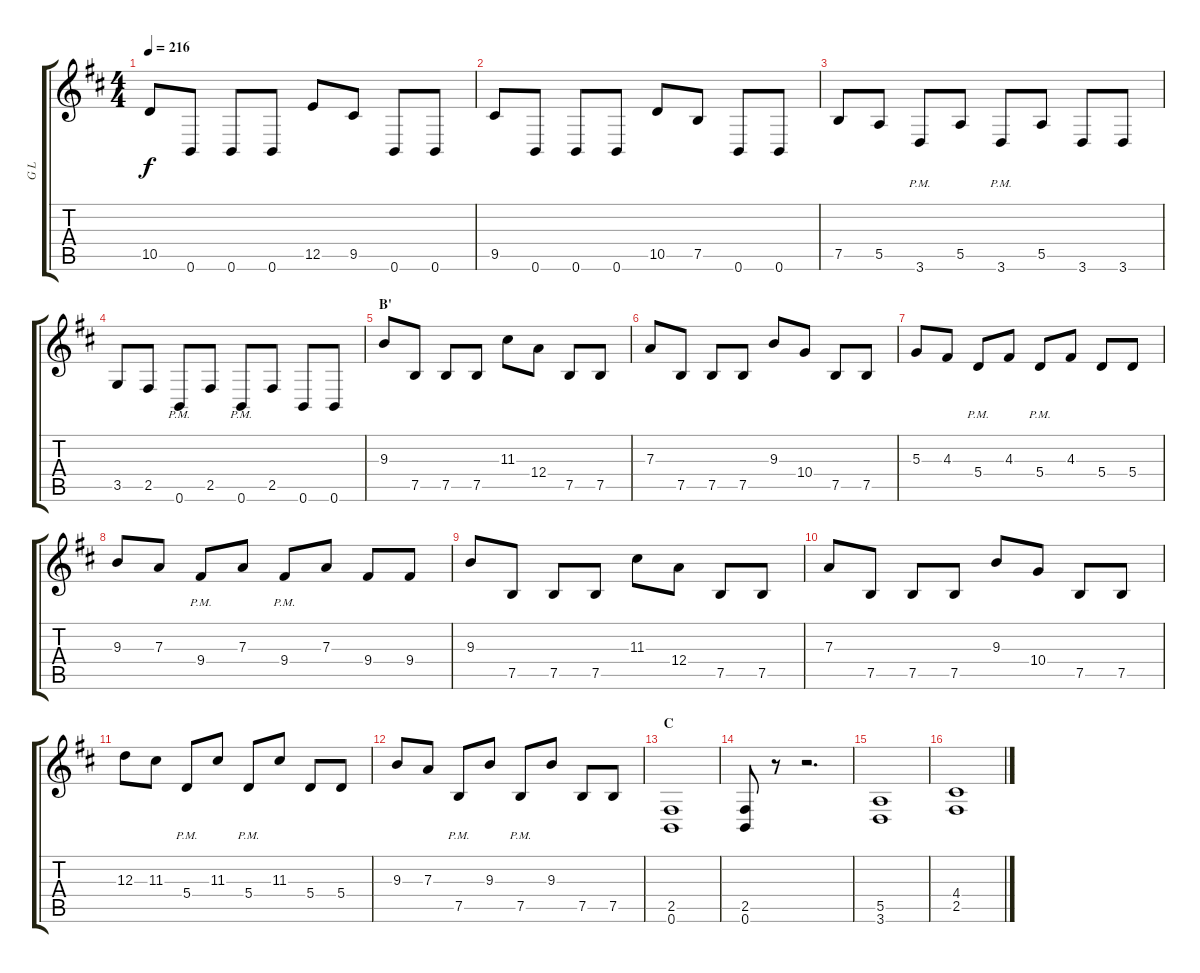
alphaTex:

\track ("G L" "G L") {instrument distortionguitar}
\staff {score tabs}
\tuning (B3 Gb3 D3 A2 E2 B1) {hide}
\ts (4 4)
\tempo 216
\clef g2
\ks d
10.5.8{dy f} 0.6.8 0.6.8 0.6.8 12.5.8 9.5.8 0.6.8 0.6.8 |
9.5.8 0.6.8 0.6.8 0.6.8 10.5.8 7.5.8 0.6.8 0.6.8 |
7.5.8 5.5.8 3.6{pm}.8 5.5.8 3.6{pm}.8 5.5.8 3.6.8 3.6.8 |
3.5.8 2.5.8 0.6{pm}.8 2.5.8 0.6{pm}.8 2.5.8 0.6.8 0.6.8 |
\section ("" "B'")
9.3.8 7.5.8 7.5.8 7.5.8 11.3.8 12.4.8 7.5.8 7.5.8 |
7.3.8 7.5.8 7.5.8 7.5.8 9.3.8 10.4.8 7.5.8 7.5.8 |
5.3.8 4.3.8 5.4{pm}.8 4.3.8 5.4{pm}.8 4.3.8 5.4.8 5.4.8 |
9.3.8 7.3.8 9.4{pm}.8 7.3.8 9.4{pm}.8 7.3.8 9.4.8 9.4.8 |
9.3.8 7.5.8 7.5.8 7.5.8 11.3.8 12.4.8 7.5.8 7.5.8 |
7.3.8 7.5.8 7.5.8 7.5.8 9.3.8 10.4.8 7.5.8 7.5.8 |
12.3.8 11.3.8 5.4{pm}.8 11.3.8 5.4{pm}.8 11.3.8 5.4.8 5.4.8 |
9.3.8 7.3.8 7.5{pm}.8 9.3.8 7.5{pm}.8 9.3.8 7.5.8 7.5.8 |
\section ("" "C")
(2.5 0.6).1 |
(2.5 0.6).8 r.8 r.2{d} |
(5.5 3.6).1 |
(4.4 2.5).1
